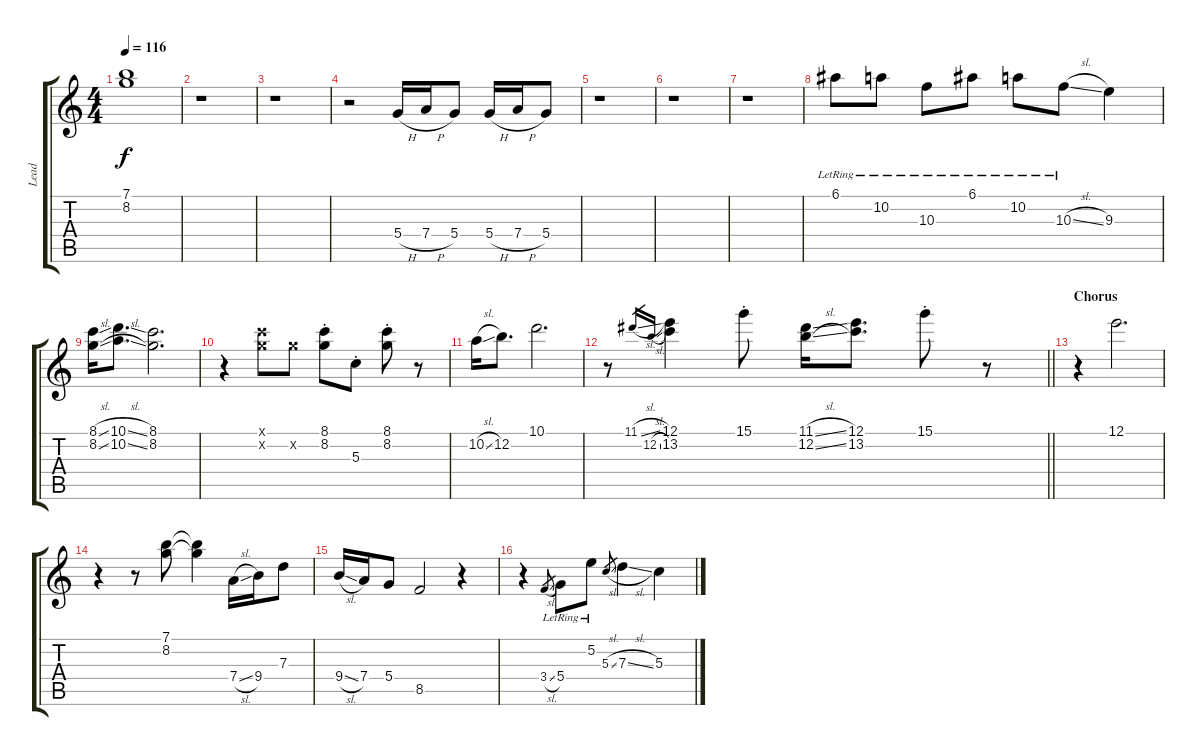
\track ("Lead" "Lead") {instrument electricguitarclean}
\staff {score tabs}
\tuning (E4 B3 G3 D3 A2 E2) {hide}
\ts (4 4)
\tempo 116
\clef g2
\ks c
(7.1 8.2{t}).1{dy f} |
r.1 |
r.1 |
r.2 5.4{h}.16 7.4{h}.16 5.4.8 5.4{h}.16 7.4{h}.16 5.4.8 |
r.1 |
r.1 |
r.1 |
6.1{lr}.8 10.2{lr}.8 10.3{lr}.8 6.1{lr}.8 10.2{lr}.8 10.3{sl lr}.8 9.3.4 |
(8.1{sl} 8.2{sl}).16 (10.1{sl} 10.2{sl}).8{d} (8.1 8.2).2{d} |
r.4 (8.1{x} 8.2{x}).8 8.2{x}.8 (8.1{st} 8.2{st}).8 5.3{st}.8 (8.1{st} 8.2{st}).8 r.8 |
10.2{sl}.16 12.2.8{d} 10.1.2{d} |
\barLineRight lightlight
r.8 11.1{sl}.16{gr} 12.2{sl}.16{gr} (12.1 13.2).4 15.1{st}.8 (11.1{sl} 12.2{sl}).16 (12.1 13.2).8{d} 15.1{st}.8 r.8 |
\section ("" "Chorus")
r.4 12.1.2{d} |
r.4 r.8 (7.1 8.2).8 (7.1{t} 8.2{t}).4 7.4{sl}.16 9.4.16 7.3.8 |
9.4{sl}.16 7.4.16 5.4.8 8.5.2 r.4 |
r.4 3.4{sl}.8{gr} 5.4{lr}.8 5.2{lr}.8 5.3{sl}.8{gr} 7.3{sl}.4 5.3.4
